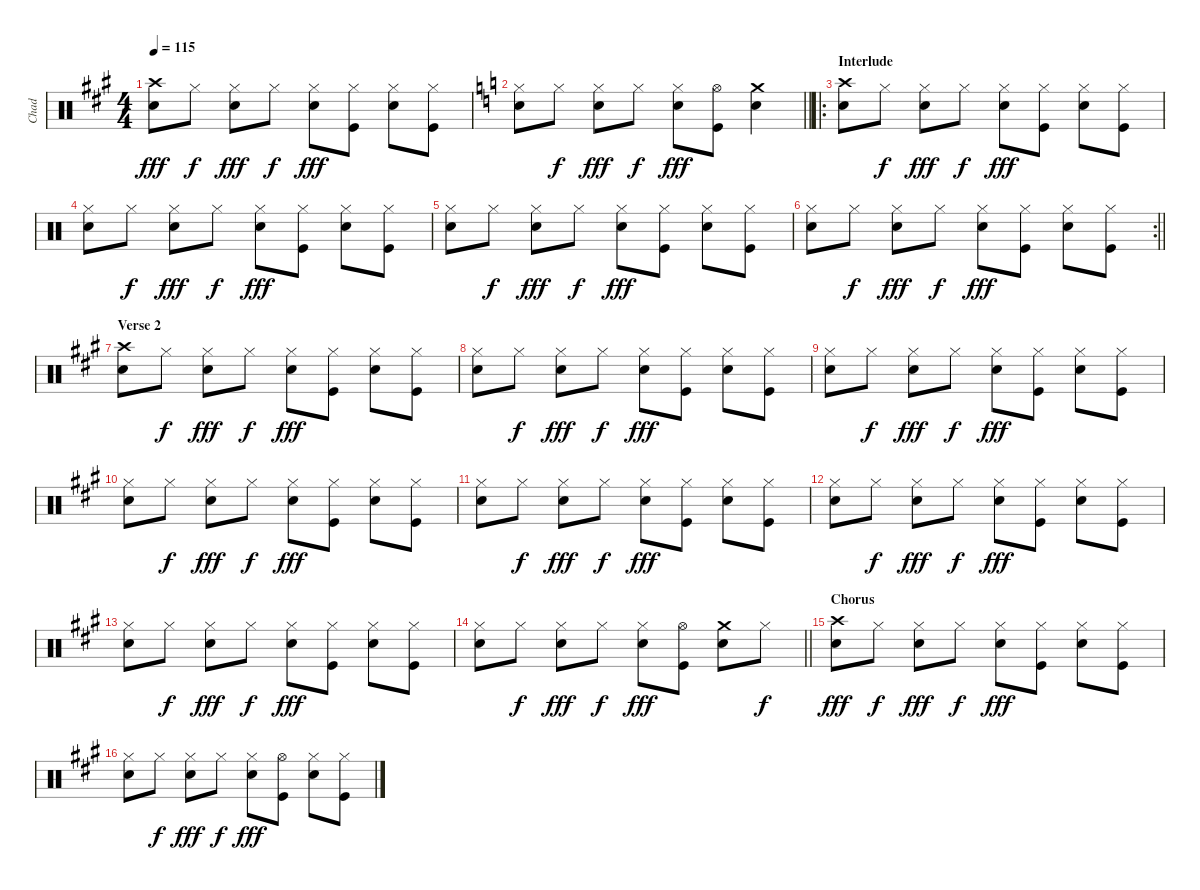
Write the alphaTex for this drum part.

\track ("Chad " "Chad ") {instrument percussion}
\staff {score}
\articulation defaults
\ts (4 4)
\tempo 115
\clef neutral
\ks a
("Electric Snare (hit)" "Crash high (hit)").8{dy fff} "Hi-Hat (closed)".8{dy f} ("Electric Snare (hit)" "Hi-Hat (closed)").8{dy fff} "Hi-Hat (closed)".8{dy f} ("Electric Snare (hit)" "Hi-Hat (closed)").8{dy fff} ("Kick (hit)" "Hi-Hat (closed)").8 ("Electric Snare (hit)" "Hi-Hat (closed)").8 ("Kick (hit)" "Hi-Hat (closed)").8 |
\barLineRight lightlight
\ks c
("Electric Snare (hit)" "Hi-Hat (closed)").8 "Hi-Hat (closed)".8{dy f} ("Electric Snare (hit)" "Hi-Hat (closed)").8{dy fff} "Hi-Hat (closed)".8{dy f} ("Electric Snare (hit)" "Hi-Hat (closed)").8{dy fff} ("Kick (hit)" "Hi-Hat (open)").8 ("Electric Snare (hit)" "Crash medium (hit)").4 |
\ro
\section ("" "Interlude")
("Electric Snare (hit)" "Crash high (hit)").8 "Hi-Hat (closed)".8{dy f} ("Electric Snare (hit)" "Hi-Hat (closed)").8{dy fff} "Hi-Hat (closed)".8{dy f} ("Electric Snare (hit)" "Hi-Hat (closed)").8{dy fff} ("Kick (hit)" "Hi-Hat (closed)").8 ("Electric Snare (hit)" "Hi-Hat (closed)").8 ("Kick (hit)" "Hi-Hat (closed)").8 |
("Electric Snare (hit)" "Hi-Hat (closed)").8 "Hi-Hat (closed)".8{dy f} ("Electric Snare (hit)" "Hi-Hat (closed)").8{dy fff} "Hi-Hat (closed)".8{dy f} ("Electric Snare (hit)" "Hi-Hat (closed)").8{dy fff} ("Kick (hit)" "Hi-Hat (closed)").8 ("Electric Snare (hit)" "Hi-Hat (closed)").8 ("Kick (hit)" "Hi-Hat (closed)").8 |
("Electric Snare (hit)" "Hi-Hat (closed)").8 "Hi-Hat (closed)".8{dy f} ("Electric Snare (hit)" "Hi-Hat (closed)").8{dy fff} "Hi-Hat (closed)".8{dy f} ("Electric Snare (hit)" "Hi-Hat (closed)").8{dy fff} ("Kick (hit)" "Hi-Hat (closed)").8 ("Electric Snare (hit)" "Hi-Hat (closed)").8 ("Kick (hit)" "Hi-Hat (closed)").8 |
\rc 2
\barLineRight lightlight
("Electric Snare (hit)" "Hi-Hat (closed)").8 "Hi-Hat (closed)".8{dy f} ("Electric Snare (hit)" "Hi-Hat (closed)").8{dy fff} "Hi-Hat (closed)".8{dy f} ("Electric Snare (hit)" "Hi-Hat (closed)").8{dy fff} ("Kick (hit)" "Hi-Hat (closed)").8 ("Electric Snare (hit)" "Hi-Hat (closed)").8 ("Kick (hit)" "Hi-Hat (closed)").8 |
\section ("" "Verse 2")
\ks a
("Electric Snare (hit)" "Crash high (hit)").8 "Hi-Hat (closed)".8{dy f} ("Electric Snare (hit)" "Hi-Hat (closed)").8{dy fff} "Hi-Hat (closed)".8{dy f} ("Electric Snare (hit)" "Hi-Hat (closed)").8{dy fff} ("Kick (hit)" "Hi-Hat (closed)").8 ("Electric Snare (hit)" "Hi-Hat (closed)").8 ("Kick (hit)" "Hi-Hat (closed)").8 |
("Electric Snare (hit)" "Hi-Hat (closed)").8 "Hi-Hat (closed)".8{dy f} ("Electric Snare (hit)" "Hi-Hat (closed)").8{dy fff} "Hi-Hat (closed)".8{dy f} ("Electric Snare (hit)" "Hi-Hat (closed)").8{dy fff} ("Kick (hit)" "Hi-Hat (closed)").8 ("Electric Snare (hit)" "Hi-Hat (closed)").8 ("Kick (hit)" "Hi-Hat (closed)").8 |
("Electric Snare (hit)" "Hi-Hat (closed)").8 "Hi-Hat (closed)".8{dy f} ("Electric Snare (hit)" "Hi-Hat (closed)").8{dy fff} "Hi-Hat (closed)".8{dy f} ("Electric Snare (hit)" "Hi-Hat (closed)").8{dy fff} ("Kick (hit)" "Hi-Hat (closed)").8 ("Electric Snare (hit)" "Hi-Hat (closed)").8 ("Kick (hit)" "Hi-Hat (closed)").8 |
("Electric Snare (hit)" "Hi-Hat (closed)").8 "Hi-Hat (closed)".8{dy f} ("Electric Snare (hit)" "Hi-Hat (closed)").8{dy fff} "Hi-Hat (closed)".8{dy f} ("Electric Snare (hit)" "Hi-Hat (closed)").8{dy fff} ("Kick (hit)" "Hi-Hat (closed)").8 ("Electric Snare (hit)" "Hi-Hat (closed)").8 ("Kick (hit)" "Hi-Hat (closed)").8 |
("Electric Snare (hit)" "Hi-Hat (closed)").8 "Hi-Hat (closed)".8{dy f} ("Electric Snare (hit)" "Hi-Hat (closed)").8{dy fff} "Hi-Hat (closed)".8{dy f} ("Electric Snare (hit)" "Hi-Hat (closed)").8{dy fff} ("Kick (hit)" "Hi-Hat (closed)").8 ("Electric Snare (hit)" "Hi-Hat (closed)").8 ("Kick (hit)" "Hi-Hat (closed)").8 |
("Electric Snare (hit)" "Hi-Hat (closed)").8 "Hi-Hat (closed)".8{dy f} ("Electric Snare (hit)" "Hi-Hat (closed)").8{dy fff} "Hi-Hat (closed)".8{dy f} ("Electric Snare (hit)" "Hi-Hat (closed)").8{dy fff} ("Kick (hit)" "Hi-Hat (closed)").8 ("Electric Snare (hit)" "Hi-Hat (closed)").8 ("Kick (hit)" "Hi-Hat (closed)").8 |
("Electric Snare (hit)" "Hi-Hat (closed)").8 "Hi-Hat (closed)".8{dy f} ("Electric Snare (hit)" "Hi-Hat (closed)").8{dy fff} "Hi-Hat (closed)".8{dy f} ("Electric Snare (hit)" "Hi-Hat (closed)").8{dy fff} ("Kick (hit)" "Hi-Hat (closed)").8 ("Electric Snare (hit)" "Hi-Hat (closed)").8 ("Kick (hit)" "Hi-Hat (closed)").8 |
\barLineRight lightlight
("Electric Snare (hit)" "Hi-Hat (closed)").8 "Hi-Hat (closed)".8{dy f} ("Electric Snare (hit)" "Hi-Hat (closed)").8{dy fff} "Hi-Hat (closed)".8{dy f} ("Electric Snare (hit)" "Hi-Hat (closed)").8{dy fff} ("Kick (hit)" "Hi-Hat (open)").8 ("Electric Snare (hit)" "Crash medium (hit)").8 "Hi-Hat (closed)".8{dy f} |
\section ("" "Chorus")
("Electric Snare (hit)" "Crash high (hit)").8{dy fff} "Hi-Hat (closed)".8{dy f} ("Electric Snare (hit)" "Hi-Hat (closed)").8{dy fff} "Hi-Hat (closed)".8{dy f} ("Electric Snare (hit)" "Hi-Hat (closed)").8{dy fff} ("Kick (hit)" "Hi-Hat (closed)").8 ("Electric Snare (hit)" "Hi-Hat (closed)").8 ("Kick (hit)" "Hi-Hat (closed)").8 |
("Electric Snare (hit)" "Hi-Hat (closed)").8 "Hi-Hat (closed)".8{dy f} ("Electric Snare (hit)" "Hi-Hat (closed)").8{dy fff} "Hi-Hat (closed)".8{dy f} ("Electric Snare (hit)" "Hi-Hat (closed)").8{dy fff} ("Kick (hit)" "Hi-Hat (open)").8 ("Electric Snare (hit)" "Hi-Hat (closed)").8 ("Kick (hit)" "Hi-Hat (closed)").8
